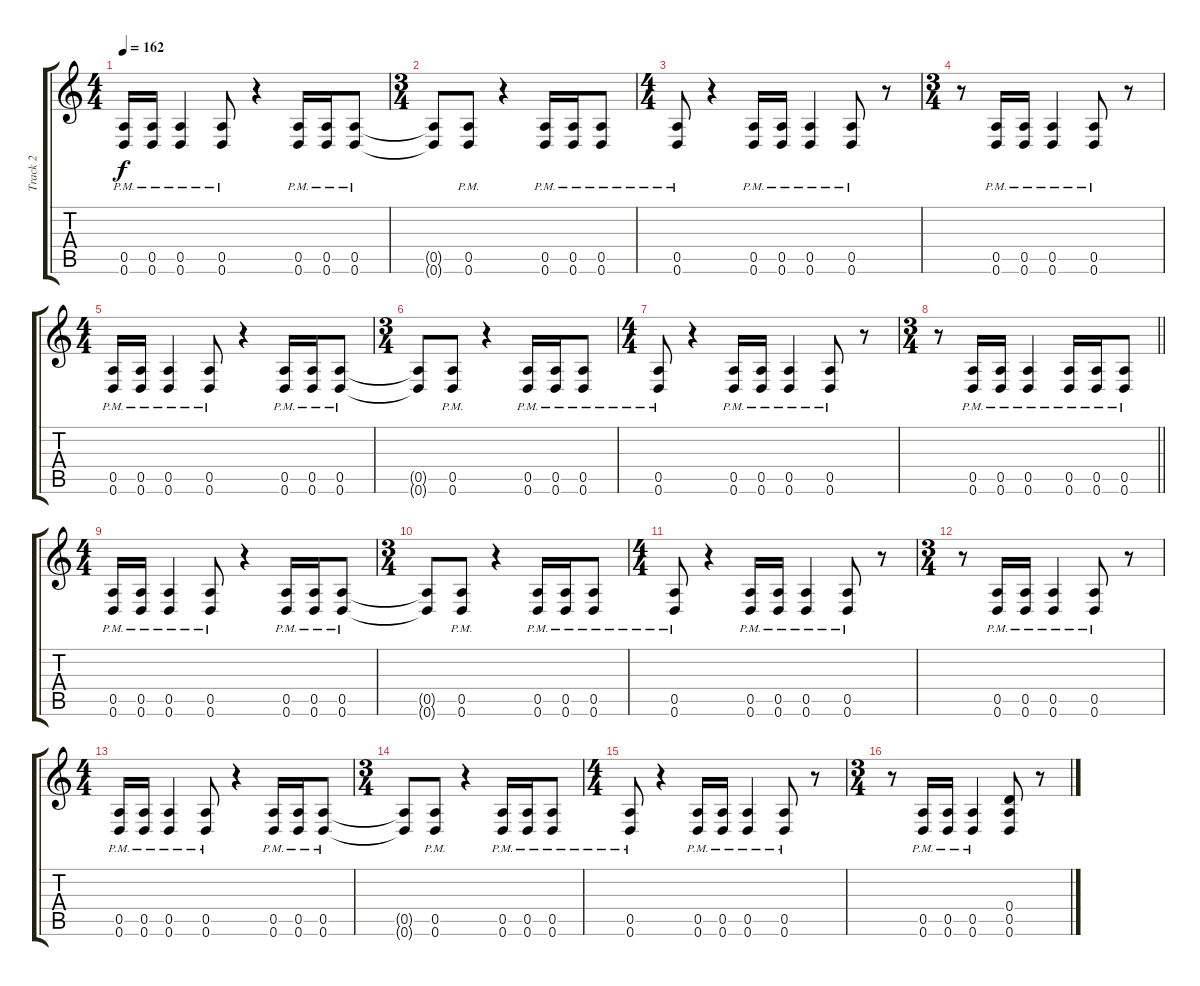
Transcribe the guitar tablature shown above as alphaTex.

\track ("Track 2" "Track 2") {instrument distortionguitar}
\staff {score tabs}
\tuning (E4 B3 G3 D3 A2 D2) {hide}
\ts (4 4)
\section ("" "")
\tempo 162
\clef g2
\ks c
(0.5{pm} 0.6{pm}).16{dy f} (0.5{pm} 0.6{pm}).16 (0.5{pm} 0.6{pm}).4 (0.5{pm} 0.6{pm}).8 r.4 (0.5{pm} 0.6{pm}).16 (0.5{pm} 0.6{pm}).16 (0.5{pm} 0.6{pm}).8 |
\ts (3 4)
(0.5{t} 0.6{t}).8 (0.5{pm} 0.6{pm}).8 r.4 (0.5{pm} 0.6{pm}).16 (0.5{pm} 0.6{pm}).16 (0.5{pm} 0.6{pm}).8 |
\ts (4 4)
(0.5{pm} 0.6{pm}).8 r.4 (0.5{pm} 0.6{pm}).16 (0.5{pm} 0.6{pm}).16 (0.5{pm} 0.6{pm}).4 (0.5{pm} 0.6{pm}).8 r.8 |
\ts (3 4)
r.8 (0.5{pm} 0.6{pm}).16 (0.5{pm} 0.6{pm}).16 (0.5{pm} 0.6{pm}).4 (0.5{pm} 0.6{pm}).8 r.8 |
\ts (4 4)
(0.5{pm} 0.6{pm}).16 (0.5{pm} 0.6{pm}).16 (0.5{pm} 0.6{pm}).4 (0.5{pm} 0.6{pm}).8 r.4 (0.5{pm} 0.6{pm}).16 (0.5{pm} 0.6{pm}).16 (0.5{pm} 0.6{pm}).8 |
\ts (3 4)
(0.5{t} 0.6{t}).8 (0.5{pm} 0.6{pm}).8 r.4 (0.5{pm} 0.6{pm}).16 (0.5{pm} 0.6{pm}).16 (0.5{pm} 0.6{pm}).8 |
\ts (4 4)
(0.5{pm} 0.6{pm}).8 r.4 (0.5{pm} 0.6{pm}).16 (0.5{pm} 0.6{pm}).16 (0.5{pm} 0.6{pm}).4 (0.5{pm} 0.6{pm}).8 r.8 |
\ts (3 4)
\barLineRight lightlight
r.8 (0.5{pm} 0.6{pm}).16 (0.5{pm} 0.6{pm}).16 (0.5{pm} 0.6{pm}).4 (0.5{pm} 0.6{pm}).16 (0.5{pm} 0.6{pm}).16 (0.5{pm} 0.6{pm}).8 |
\ts (4 4)
\section ("" "")
(0.5{pm} 0.6{pm}).16 (0.5{pm} 0.6{pm}).16 (0.5{pm} 0.6{pm}).4 (0.5{pm} 0.6{pm}).8 r.4 (0.5{pm} 0.6{pm}).16 (0.5{pm} 0.6{pm}).16 (0.5{pm} 0.6{pm}).8 |
\ts (3 4)
(0.5{t} 0.6{t}).8 (0.5{pm} 0.6{pm}).8 r.4 (0.5{pm} 0.6{pm}).16 (0.5{pm} 0.6{pm}).16 (0.5{pm} 0.6{pm}).8 |
\ts (4 4)
(0.5{pm} 0.6{pm}).8 r.4 (0.5{pm} 0.6{pm}).16 (0.5{pm} 0.6{pm}).16 (0.5{pm} 0.6{pm}).4 (0.5{pm} 0.6{pm}).8 r.8 |
\ts (3 4)
r.8 (0.5{pm} 0.6{pm}).16 (0.5{pm} 0.6{pm}).16 (0.5{pm} 0.6{pm}).4 (0.5{pm} 0.6{pm}).8 r.8 |
\ts (4 4)
(0.5{pm} 0.6{pm}).16 (0.5{pm} 0.6{pm}).16 (0.5{pm} 0.6{pm}).4 (0.5{pm} 0.6{pm}).8 r.4 (0.5{pm} 0.6{pm}).16 (0.5{pm} 0.6{pm}).16 (0.5{pm} 0.6{pm}).8 |
\ts (3 4)
(0.5{t} 0.6{t}).8 (0.5{pm} 0.6{pm}).8 r.4 (0.5{pm} 0.6{pm}).16 (0.5{pm} 0.6{pm}).16 (0.5{pm} 0.6{pm}).8 |
\ts (4 4)
(0.5{pm} 0.6{pm}).8 r.4 (0.5{pm} 0.6{pm}).16 (0.5{pm} 0.6{pm}).16 (0.5{pm} 0.6{pm}).4 (0.5{pm} 0.6{pm}).8 r.8 |
\ts (3 4)
r.8 (0.5{pm} 0.6{pm}).16 (0.5{pm} 0.6{pm}).16 (0.5{pm} 0.6{pm}).4 (0.4 0.5 0.6).8 r.8
